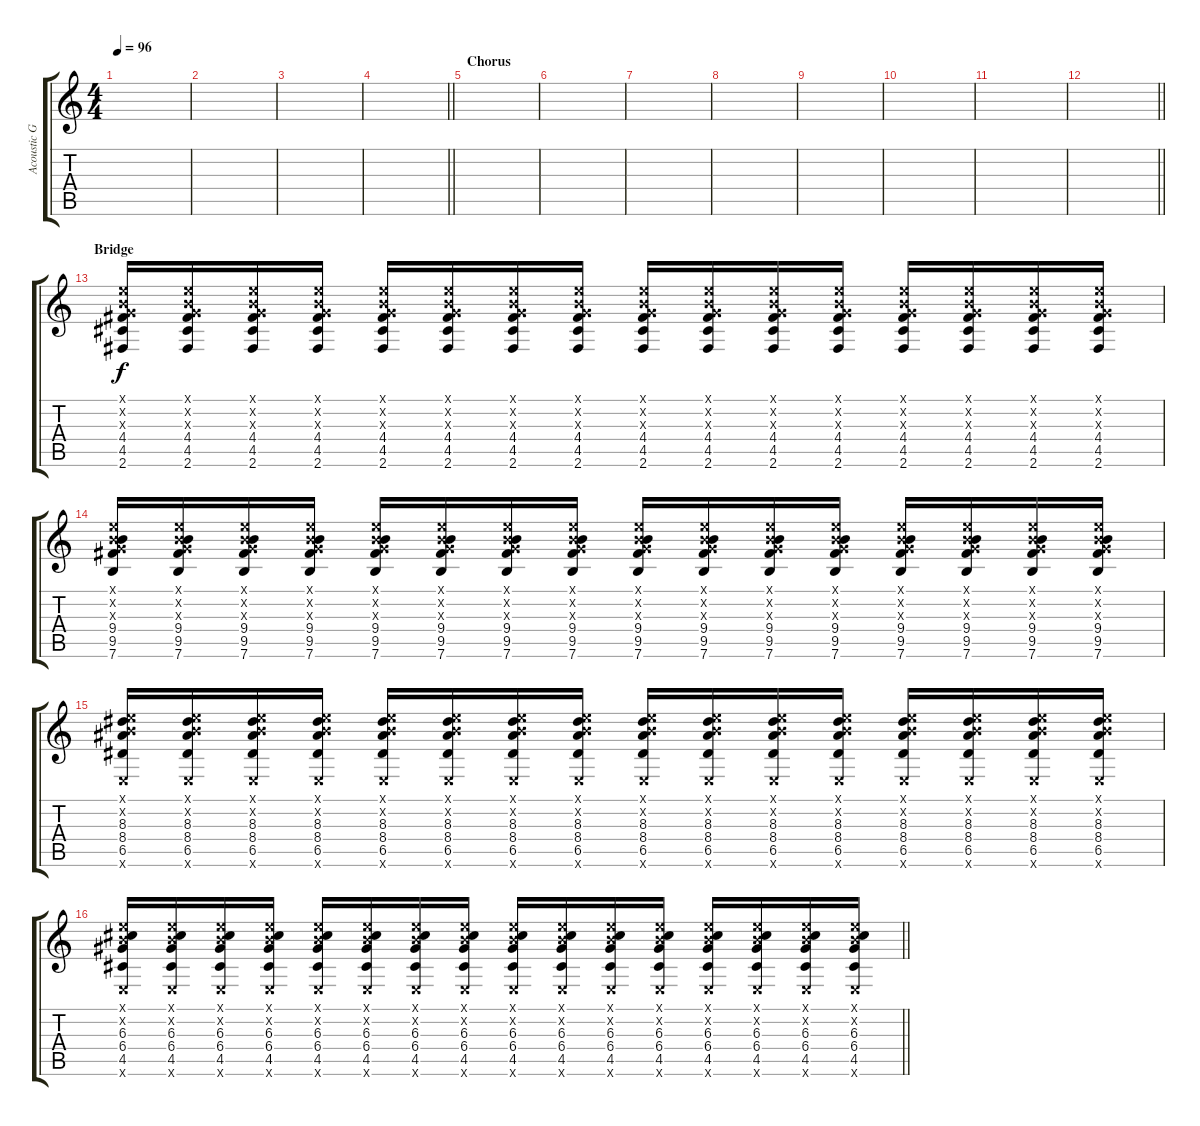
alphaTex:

\track ("Acoustic Guitar" "Acoustic G") {instrument acousticguitarsteel}
\staff {score tabs}
\tuning (E4 B3 G3 D3 A2 E2) {hide}
\ts (4 4)
\tempo 96
\clef g2
\ks c
|
|
|
\barLineRight lightlight
|
\section ("" "Chorus")
|
|
|
|
|
|
|
\barLineRight lightlight
|
\section ("" "Bridge")
(0.1{x} 0.2{x} 0.3{x} 4.4 4.5 2.6).16 (0.1{x} 0.2{x} 0.3{x} 4.4 4.5 2.6).16 (0.1{x} 0.2{x} 0.3{x} 4.4 4.5 2.6).16 (0.1{x} 0.2{x} 0.3{x} 4.4 4.5 2.6).16 (0.1{x} 0.2{x} 0.3{x} 4.4 4.5 2.6).16 (0.1{x} 0.2{x} 0.3{x} 4.4 4.5 2.6).16 (0.1{x} 0.2{x} 0.3{x} 4.4 4.5 2.6).16 (0.1{x} 0.2{x} 0.3{x} 4.4 4.5 2.6).16 (0.1{x} 0.2{x} 0.3{x} 4.4 4.5 2.6).16 (0.1{x} 0.2{x} 0.3{x} 4.4 4.5 2.6).16 (0.1{x} 0.2{x} 0.3{x} 4.4 4.5 2.6).16 (0.1{x} 0.2{x} 0.3{x} 4.4 4.5 2.6).16 (0.1{x} 0.2{x} 0.3{x} 4.4 4.5 2.6).16 (0.1{x} 0.2{x} 0.3{x} 4.4 4.5 2.6).16 (0.1{x} 0.2{x} 0.3{x} 4.4 4.5 2.6).16 (0.1{x} 0.2{x} 0.3{x} 4.4 4.5 2.6).16 |
(0.1{x} 0.2{x} 0.3{x} 9.4 9.5 7.6).16 (0.1{x} 0.2{x} 0.3{x} 9.4 9.5 7.6).16 (0.1{x} 0.2{x} 0.3{x} 9.4 9.5 7.6).16 (0.1{x} 0.2{x} 0.3{x} 9.4 9.5 7.6).16 (0.1{x} 0.2{x} 0.3{x} 9.4 9.5 7.6).16 (0.1{x} 0.2{x} 0.3{x} 9.4 9.5 7.6).16 (0.1{x} 0.2{x} 0.3{x} 9.4 9.5 7.6).16 (0.1{x} 0.2{x} 0.3{x} 9.4 9.5 7.6).16 (0.1{x} 0.2{x} 0.3{x} 9.4 9.5 7.6).16 (0.1{x} 0.2{x} 0.3{x} 9.4 9.5 7.6).16 (0.1{x} 0.2{x} 0.3{x} 9.4 9.5 7.6).16 (0.1{x} 0.2{x} 0.3{x} 9.4 9.5 7.6).16 (0.1{x} 0.2{x} 0.3{x} 9.4 9.5 7.6).16 (0.1{x} 0.2{x} 0.3{x} 9.4 9.5 7.6).16 (0.1{x} 0.2{x} 0.3{x} 9.4 9.5 7.6).16 (0.1{x} 0.2{x} 0.3{x} 9.4 9.5 7.6).16 |
(0.1{x} 0.2{x} 8.3 8.4 6.5 0.6{x}).16 (0.1{x} 0.2{x} 8.3 8.4 6.5 0.6{x}).16 (0.1{x} 0.2{x} 8.3 8.4 6.5 0.6{x}).16 (0.1{x} 0.2{x} 8.3 8.4 6.5 0.6{x}).16 (0.1{x} 0.2{x} 8.3 8.4 6.5 0.6{x}).16 (0.1{x} 0.2{x} 8.3 8.4 6.5 0.6{x}).16 (0.1{x} 0.2{x} 8.3 8.4 6.5 0.6{x}).16 (0.1{x} 0.2{x} 8.3 8.4 6.5 0.6{x}).16 (0.1{x} 0.2{x} 8.3 8.4 6.5 0.6{x}).16 (0.1{x} 0.2{x} 8.3 8.4 6.5 0.6{x}).16 (0.1{x} 0.2{x} 8.3 8.4 6.5 0.6{x}).16 (0.1{x} 0.2{x} 8.3 8.4 6.5 0.6{x}).16 (0.1{x} 0.2{x} 8.3 8.4 6.5 0.6{x}).16 (0.1{x} 0.2{x} 8.3 8.4 6.5 0.6{x}).16 (0.1{x} 0.2{x} 8.3 8.4 6.5 0.6{x}).16 (0.1{x} 0.2{x} 8.3 8.4 6.5 0.6{x}).16 |
\barLineRight lightlight
(0.1{x} 0.2{x} 6.3 6.4 4.5 0.6{x}).16 (0.1{x} 0.2{x} 6.3 6.4 4.5 0.6{x}).16 (0.1{x} 0.2{x} 6.3 6.4 4.5 0.6{x}).16 (0.1{x} 0.2{x} 6.3 6.4 4.5 0.6{x}).16 (0.1{x} 0.2{x} 6.3 6.4 4.5 0.6{x}).16 (0.1{x} 0.2{x} 6.3 6.4 4.5 0.6{x}).16 (0.1{x} 0.2{x} 6.3 6.4 4.5 0.6{x}).16 (0.1{x} 0.2{x} 6.3 6.4 4.5 0.6{x}).16 (0.1{x} 0.2{x} 6.3 6.4 4.5 0.6{x}).16 (0.1{x} 0.2{x} 6.3 6.4 4.5 0.6{x}).16 (0.1{x} 0.2{x} 6.3 6.4 4.5 0.6{x}).16 (0.1{x} 0.2{x} 6.3 6.4 4.5 0.6{x}).16 (0.1{x} 0.2{x} 6.3 6.4 4.5 0.6{x}).16 (0.1{x} 0.2{x} 6.3 6.4 4.5 0.6{x}).16 (0.1{x} 0.2{x} 6.3 6.4 4.5 0.6{x}).16 (0.1{x} 0.2{x} 6.3 6.4 4.5 0.6{x}).16
